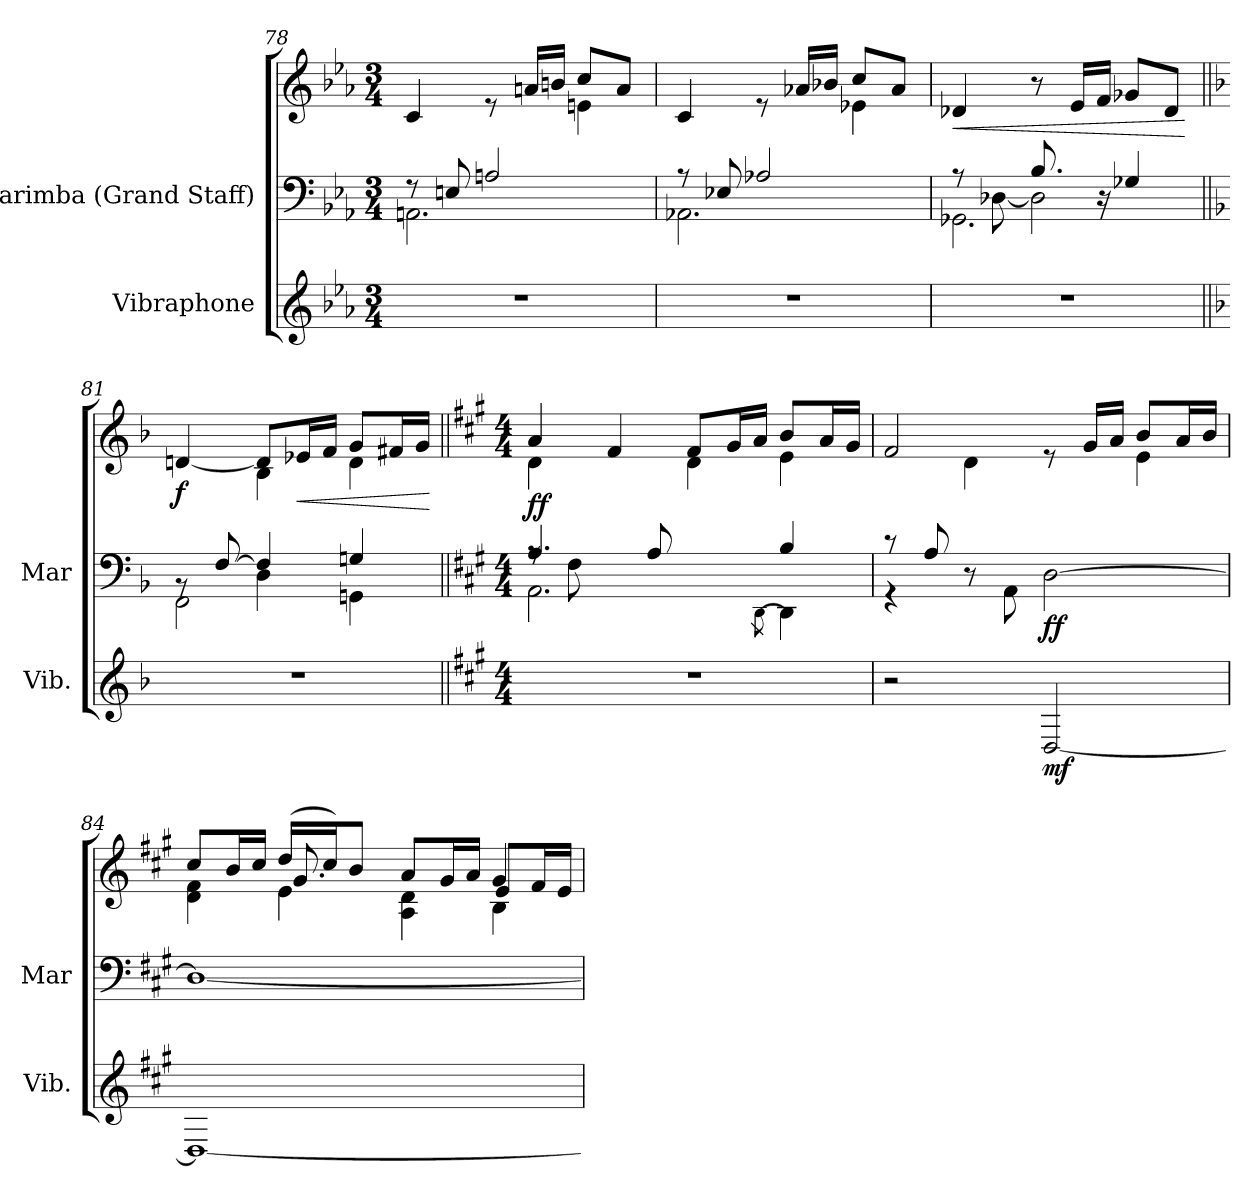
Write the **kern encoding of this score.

**kern	**dynam	**kern	**kern	**dynam
*part2	*part2	*part1	*part1	*part1
*staff3	*staff3	*staff2	*staff1	*staff1/2
*I"Vibraphone	*	*I"Marimba (Grand Staff)	*	*
*I'Vib.	*	*I'Mar	*	*
*clefG2	*	*clefF4	*clefG2	*
*k[b-e-a-]	*	*k[b-e-a-]	*k[b-e-a-]	*
*M3/4	*	*M3/4	*M3/4	*
=78	=78	=78	=78	=78
*	*	*^	*^	*
2.r	.	8r	2.AAn\	4c/	2ryy	.
.	.	8En/	.	.	.	.
.	.	2An/	.	8re	.	.
.	.	.	.	16an/LL	.	.
.	.	.	.	16bn/JJ	.	.
.	.	.	.	8cc/L	4en\	.
.	.	.	.	8a/J	.	.
=79	=79	=79	=79	=79	=79	=79
2.r	.	8r	2.AA-X\	4c/	2ryy	.
.	.	8E-X/	.	.	.	.
.	.	2A-X/	.	8re	.	.
.	.	.	.	16a-X/LL	.	.
.	.	.	.	16b-X/JJ	.	.
.	.	.	.	8cc/L	4e-X\	.
.	.	.	.	8a-/J	.	.
*	*	*	*	*v	*v	*
!!LO:LB:g=z
=80	=80	=80	=80	=80	=80
*	*	*	*^	*	*
!	!	!	!	!	!	!LO:HP:b
2.r	.	4ryy	8rA	2.GG-X\	4d-X/	<
.	.	.	[8D-X\	.	.	.
.	.	8.B-/	2D-\]	.	8r	.
.	.	.	.	.	16e-/LL	.
.	.	16r	.	.	16f/JJ	.
.	.	4G-X/	.	.	8g-X/L	.
.	.	.	.	.	8d-/J	.
*	*	*v	*v	*v	*	*
.	.	.	.	[
=81||	=81||	=81||	=81||	=81||
*k[b-]	*	*k[b-]	*k[b-]	*
*	*	*^	*^	*
*	*	*	*^	*	*	*
!	!	!	!	!	!	!	!LO:DY:b
2.r	.	8rBB	4ryy	2FF\	[4dn/	4ryy	f
.	.	[8F/	.	.	.	.	.
.	.	4F/]	4D\	.	8d/L]	4B-\	.
!	!	!	!	!	!	!	!LO:HP:b
.	.	.	.	.	16e-X/L	.	<
.	.	.	.	.	16f/JJ	.	.
.	.	4Gn/	4ryy	4GGn\	8g/L	4d\	.
.	.	.	.	.	16f#X/L	.	.
.	.	.	.	.	16g/JJ	.	.
*	*	*v	*v	*v	*	*	*
*	*	*	*v	*v	*
.	.	.	.	[
=82||	=82||	=82||	=82||	=82||
*k[f#c#g#]	*	*k[f#c#g#]	*k[f#c#g#]	*
*M4/4	*	*M4/4	*M4/4	*
*	*	*^	*^	*
*	*	*	*^	*	*^	*
!	!	!	!	!	!	!	!	!LO:DY:b
1r	.	4.A/	8rA	2.AA\	4a/	4d\	2ryy	ff
.	.	.	8F#\	.	.	.	.	.
.	.	.	2.ryy	.	4f#/	2ryy	.	.
.	.	8A/	.	.	.	.	.	.
.	.	4ryy	.	.	8f#/L	.	4d\	.
.	.	.	.	.	16g#/L	.	.	.
.	.	.	.	.	16a/JJ	.	.	.
.	.	.	.	[8qDD\	.	.	.	.
.	.	4B/	.	4DD\]	8b/L	4e\	4ryy	.
.	.	.	.	.	16a/L	.	.	.
.	.	.	.	.	16g#/JJ	.	.	.
*	*	*	*v	*v	*	*	*	*
*	*	*	*	*	*v	*v	*
!!LO:LB:g=z
=83	=83	=83	=83	=83	=83	=83
2r	.	8r	4r	2f#/	4ryy	.
.	.	8A/	.	.	.	.
.	.	4ryy	8r	.	4d\	.
.	.	.	8AA\	.	.	.
!	!LO:DY:b	!	!	!	!	!LO:DY:b=2
[2D/	mf	2ryy	[2D\	8re	4ryy	ff
.	.	.	.	16g#/LL	.	.
.	.	.	.	16a/JJ	.	.
.	.	.	.	8b/L	4e\	.
.	.	.	.	16a/L	.	.
.	.	.	.	16b/JJ	.	.
=84	=84	=84	=84	=84	=84	=84
*	*	*	*	*	*^	*
1D_	.	1ryy	1D_	8cc#/L	4d\ 4f#\	4ryy	.
.	.	.	.	16b/L	.	.	.
.	.	.	.	16cc#/JJ	.	.	.
.	.	.	.	(16dd/LL	8.g#/	4e\	.
.	.	.	.	16cc#/J)	.	.	.
.	.	.	.	8b/J	.	.	.
.	.	.	.	.	16ryy	.	.
.	.	.	.	8a/L	4A\ 4d\	4ryy	.
.	.	.	.	16g#/L	.	.	.
.	.	.	.	16a/JJ	.	.	.
.	.	.	.	4g#/	8e/L	4B\	.
.	.	.	.	.	16f#/L	.	.
.	.	.	.	.	16e/JJ	.	.
*	*	*v	*v	*	*	*	*
*	*	*	*v	*v	*v	*
=	=	=	=	=
*-	*-	*-	*-	*-
